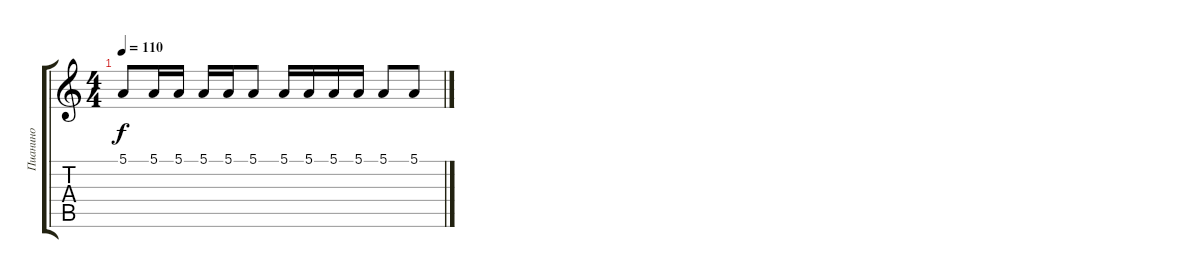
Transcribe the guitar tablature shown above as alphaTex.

\track ("Пианино" "Пианино") {instrument brightacousticpiano}
\staff {score tabs}
\tuning (E4 B3 G3 D3 A2 E2) {hide}
\ts (4 4)
\tempo 110
\clef g2
\ks c
5.1.8{dy f} 5.1.16 5.1.16 5.1.16 5.1.16 5.1.8 5.1.16 5.1.16 5.1.16 5.1.16 5.1.8 5.1.8
